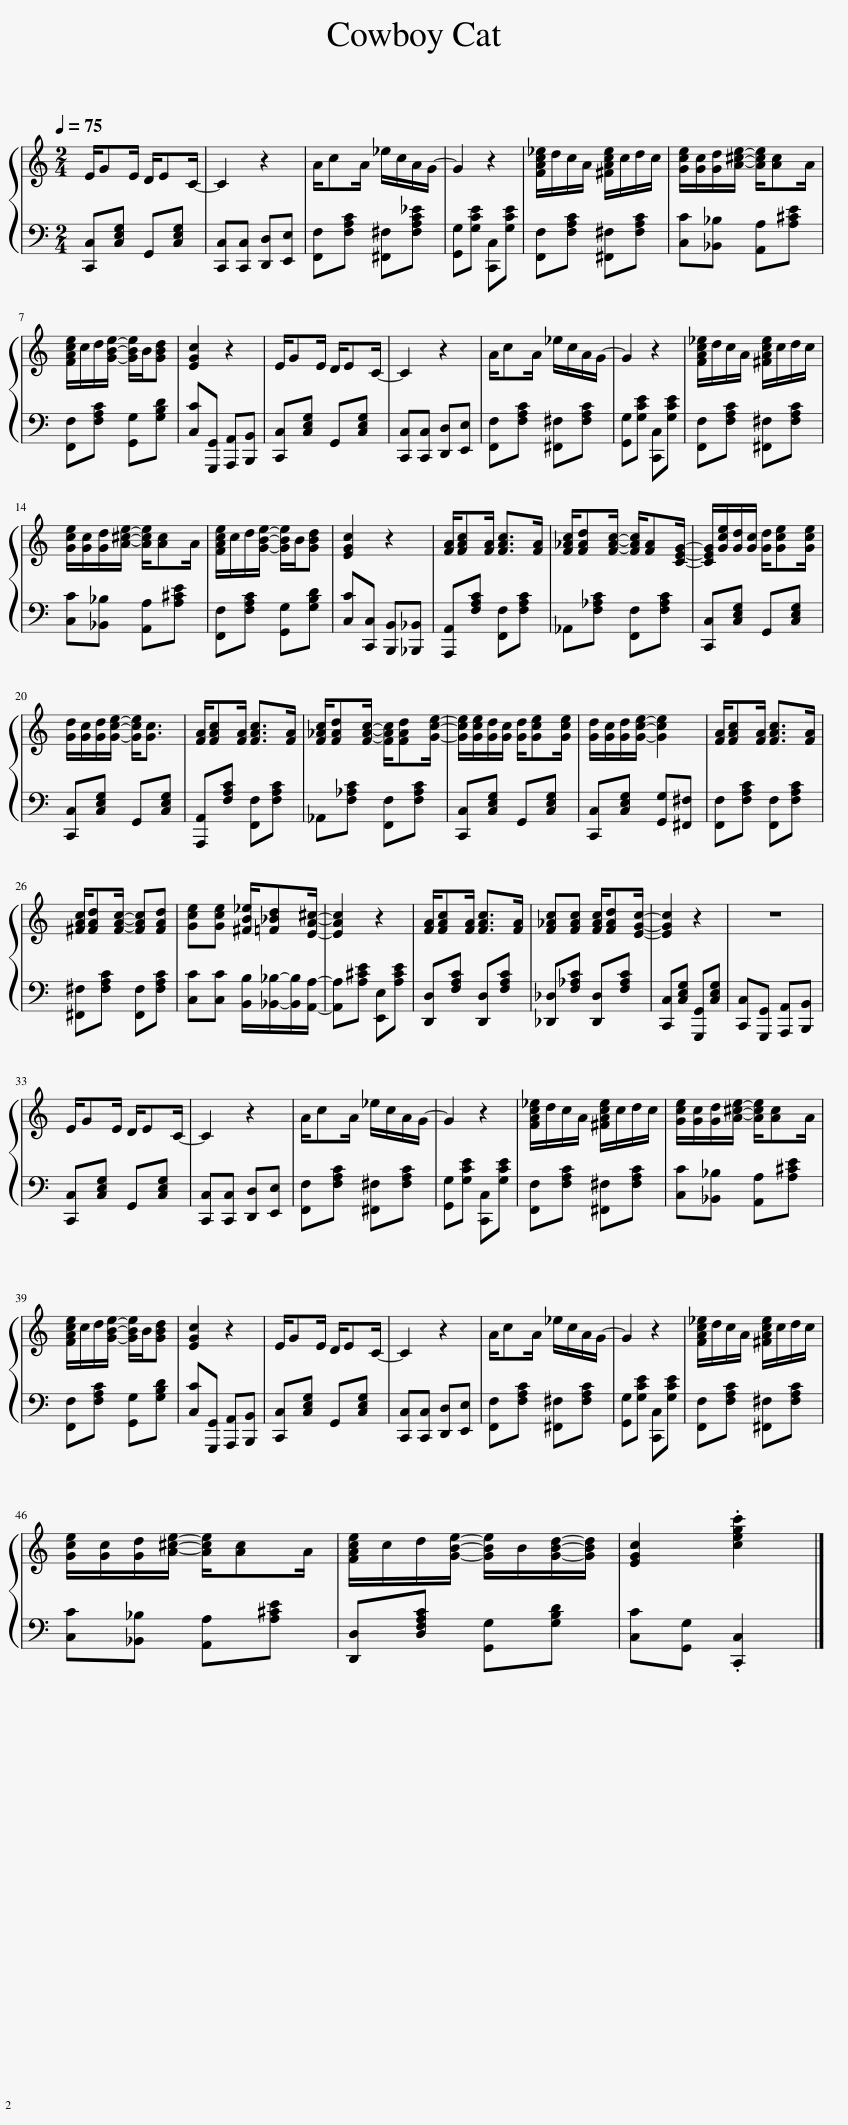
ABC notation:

X:1
%%score { 1 | 2 }
L:1/8
Q:1/4=75
M:2/4
I:linebreak $
K:C
V:1 treble
V:2 bass
V:1
 E/GE/ D/EC/- | C2 z2 | A/cA/ _e/c/A/G/- | G2 z2 | [FAc_e]/d/c/A/ [^FAce]/c/d/c/ | %5
 [Gce]/[Gc]/[Gd]/[A^ce]/- [Ace]/[Ac]A/ |$ [FAce]/c/d/[GBe]/- [GBe]/B/[GBd] | [EGc]2 z2 | E/GE/ D/EC/- | C2 z2 | %10
 A/cA/ _e/c/A/G/- | G2 z2 | [FAc_e]/d/c/A/ [^FAce]/c/d/c/ |$ [Gce]/[Gc]/[Gd]/[A^ce]/- [Ace]/[Ac]A/ | [FAce]/c/d/[GBe]/- [GBe]/B/[GBd] | %15
 [EGc]2 z2 | [FA]/[FAc][FA]/ [FAc]>[FA] | [F_Ac]/[FAd][FAc]/- [FAc]/[FA][CEG]/- | [CEG]/[Gce]/[Gd]/[Gc]/ [Gd]/[Gce][Gce]/ |$ [Gd]/[Gc]/[Gd]/[Gce]/- [Gce]<[Gc] | %20
 [FA]/[FAc][FA]/ [FAc]>[FA] | [F_Ac]/[FAd][FAc]/- [FAc]/[FAd][Gce]/- | [Gce]/[Gce]/[Gd]/[Gc]/ [Gd]/[Gce][Gce]/ | [Gd]/[Gc]/[Gd]/[Gce]/- [Gce]2 | [FA]/[FAc][FA]/ [FAc]>[FA] |$ %25
 [^FAc]/[FAd][FAc]/- [FAc][FAd] | [Gce][Gce] [^FB_e]/[=F_Bd][EA^c]/- | [EAc]2 z2 | [FA]/[FAc][FA]/ [FAc]>[FA] | [F_Ac][FAc] [FAc]/[FAd][EGc]/- | %30
 [EGc]2 z2 | z4 |$ E/GE/ D/EC/- | C2 z2 | A/cA/ _e/c/A/G/- | %35
 G2 z2 | [FAc_e]/d/c/A/ [^FAce]/c/d/c/ | [Gce]/[Gc]/[Gd]/[A^ce]/- [Ace]/[Ac]A/ |$ [FAce]/c/d/[GBe]/- [GBe]/B/[GBd] | [EGc]2 z2 | %40
 E/GE/ D/EC/- | C2 z2 | A/cA/ _e/c/A/G/- | G2 z2 | [FAc_e]/d/c/A/ [^FAce]/c/d/c/ |$ %45
 [Gce]/[Gc]/[Gd]/[A^ce]/- [Ace]/[Ac]A/ | [FAce]/c/d/[GBe]/- [GBe]/B/[GBd]/-[GBd]/ | [EGc]2 .[cegc']2 |] %48
V:2
 [C,,C,][C,E,G,] G,,[C,E,G,] | [C,,C,][C,,C,] [D,,D,][E,,E,] | [F,,F,][F,A,C] [^F,,^F,][F,A,C_E] | [G,,G,][G,CE] [C,,C,][G,CE] | [F,,F,][F,A,C] [^F,,^F,][F,A,C] | %5
 [C,C][_B,,_B,] [A,,A,][A,^CE] |$ [F,,F,][F,A,C] [G,,G,][G,B,D] | [C,C][G,,,G,,] [A,,,A,,][B,,,B,,] | [C,,C,][C,E,G,] G,,[C,E,G,] | [C,,C,][C,,C,] [D,,D,][E,,E,] | %10
 [F,,F,][F,A,C] [^F,,^F,][F,A,C] | [G,,G,][G,CE] [C,,C,][G,CE] | [F,,F,][F,A,C] [^F,,^F,][F,A,C] |$ [C,C][_B,,_B,] [A,,A,][A,^CE] | [F,,F,][F,A,C] [G,,G,][G,B,D] | %15
 [C,C][C,,C,] [B,,,B,,][_B,,,_B,,] | [A,,,A,,][F,A,C] [F,,F,][F,A,C] | _A,,[F,_A,C] [F,,F,][F,A,C] | [C,,C,][C,E,G,] G,,[C,E,G,] |$ [C,,C,][C,E,G,] G,,[C,E,G,] | %20
 [A,,,A,,][F,A,C] [F,,F,][F,A,C] | _A,,[F,_A,C] [F,,F,][F,A,C] | [C,,C,][C,E,G,] G,,[C,E,G,] | [C,,C,][C,E,G,] [G,,G,][^F,,^F,] | [F,,F,][F,A,C] [F,,F,][F,A,C] |$ %25
 [^F,,^F,][F,A,C] [F,,F,][F,A,C] | [C,C][C,C] [B,,B,]/[_B,,_B,]/-[B,,B,]/[A,,A,]/- | [A,,A,][A,^CE] [E,,E,][A,CE] | [D,,D,][F,A,C] [D,,D,][F,A,C] | [_D,,_D,][F,_A,C] [D,,D,][F,A,C] | %30
 [C,,C,][C,E,G,] [G,,,G,,][C,E,G,] | [C,,C,][G,,,G,,] [A,,,A,,][B,,,B,,] |$ [C,,C,][C,E,G,] G,,[C,E,G,] | [C,,C,][C,,C,] [D,,D,][E,,E,] | [F,,F,][F,A,C] [^F,,^F,][F,A,C] | %35
 [G,,G,][G,CE] [C,,C,][G,CE] | [F,,F,][F,A,C] [^F,,^F,][F,A,C] | [C,C][_B,,_B,] [A,,A,][A,^CE] |$ [F,,F,][F,A,C] [G,,G,][G,B,D] | [C,C][G,,,G,,] [A,,,A,,][B,,,B,,] | %40
 [C,,C,][C,E,G,] G,,[C,E,G,] | [C,,C,][C,,C,] [D,,D,][E,,E,] | [F,,F,][F,A,C] [^F,,^F,][F,A,C] | [G,,G,][G,CE] [C,,C,][G,CE] | [F,,F,][F,A,C] [^F,,^F,][F,A,C] |$ %45
 [C,C][_B,,_B,] [A,,A,][A,^CE] | [D,,D,][D,F,A,C] [G,,G,][G,B,D] | [C,C][G,,G,] .[C,,C,]2 |] %48
